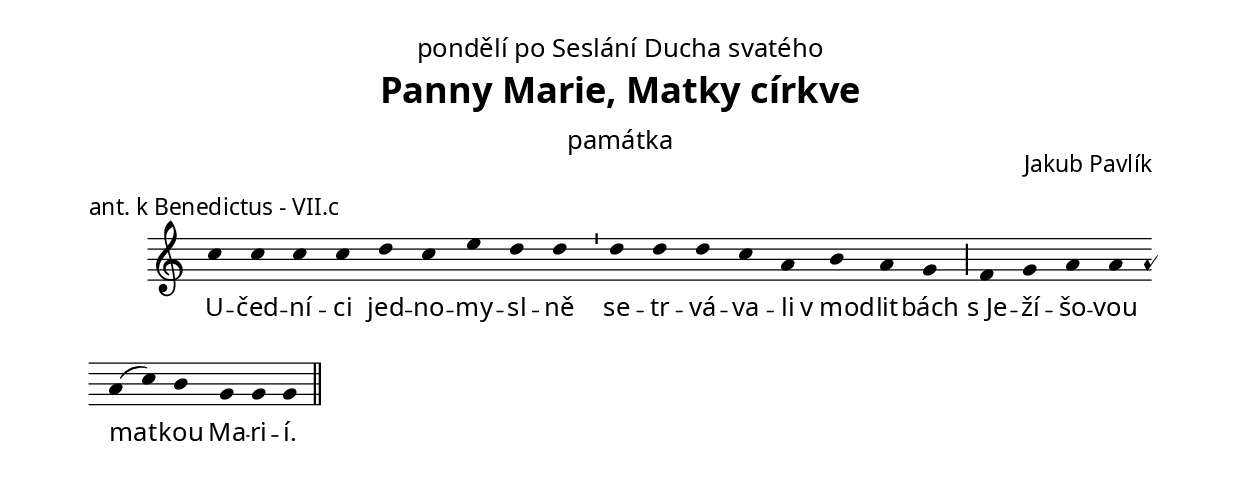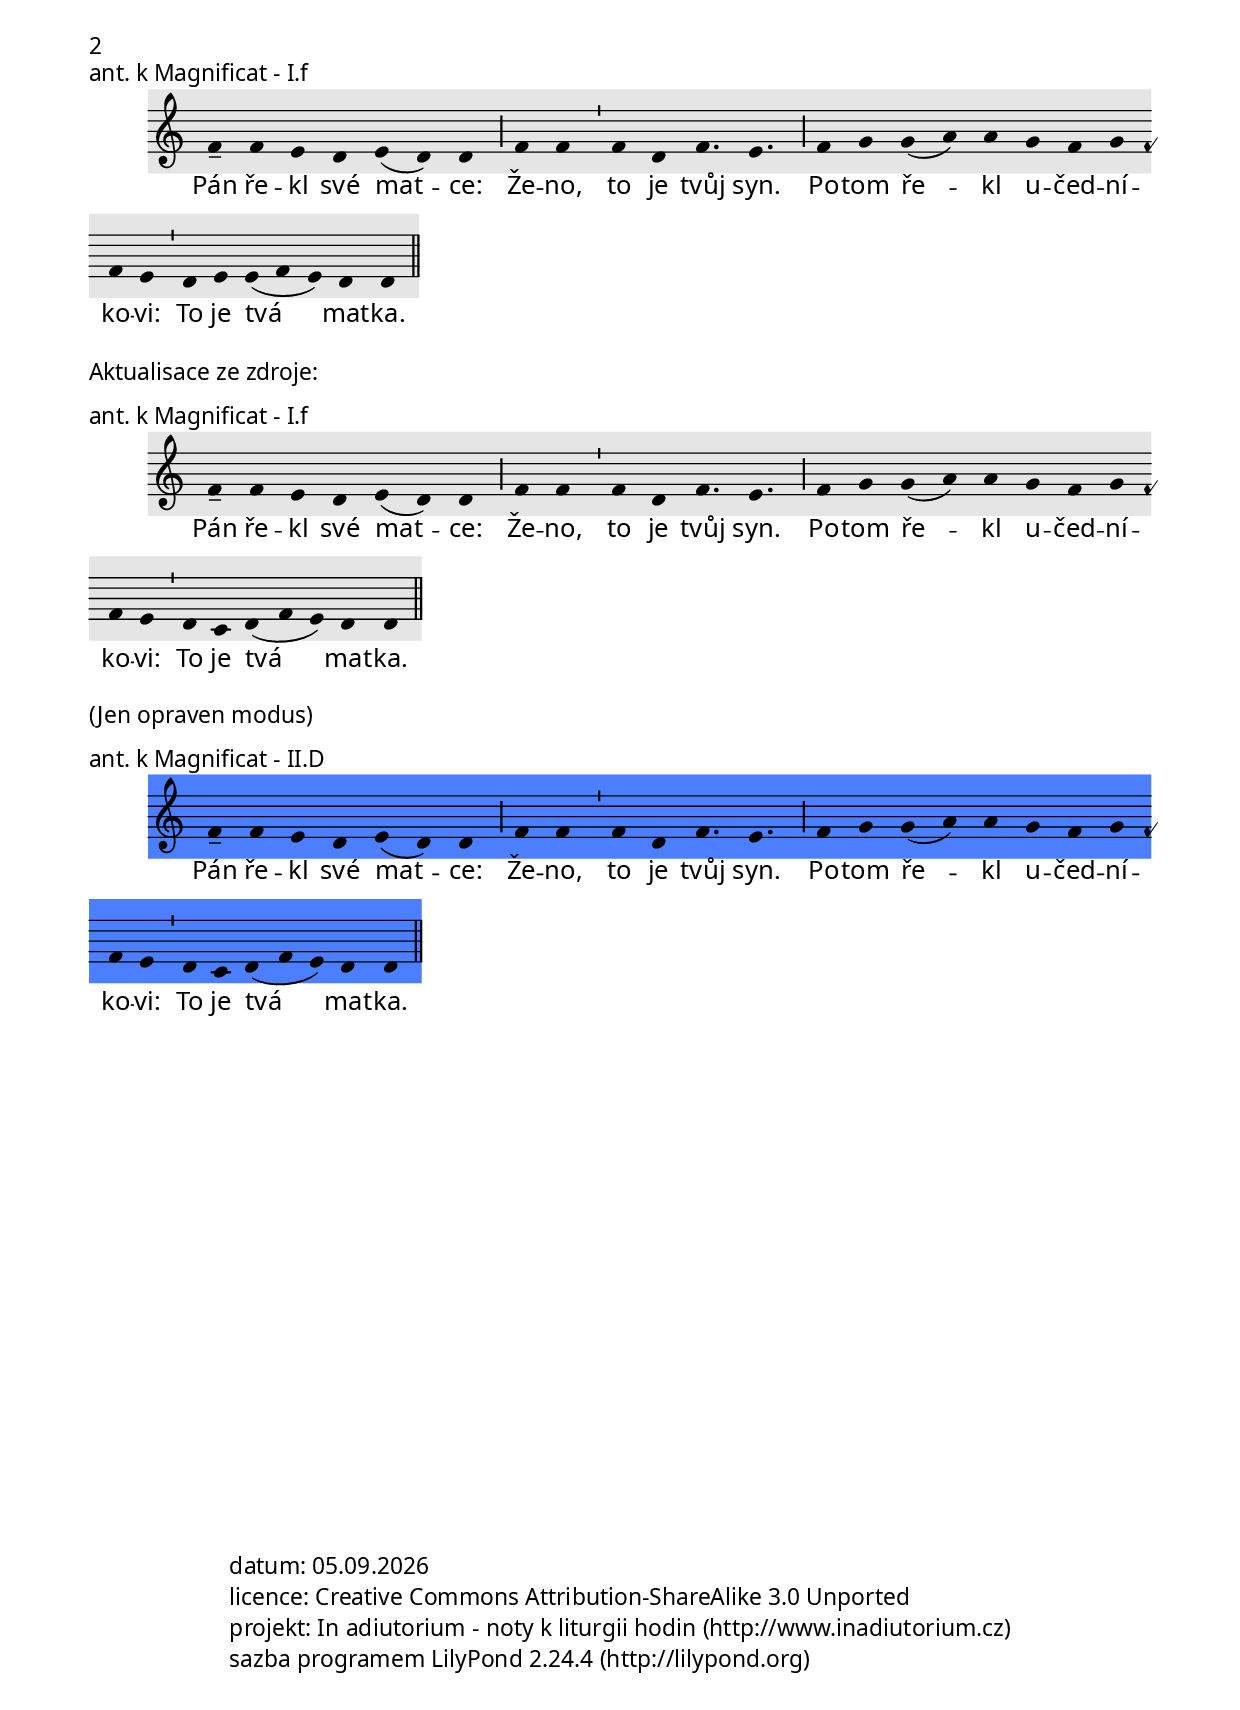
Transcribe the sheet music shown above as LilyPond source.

\version "2.15.37"

\include "../spolecne.ly"

\header {
  title = \markup\titleSvatek
            "Panny Marie, Matky církve"
            památka
            "pondělí po Seslání Ducha svatého"
  composer = "Jakub Pavlík"
}

% http://www.liturgie.cz/ke-stazeni/dodatky-k-misalu-a-breviari/a/pamatka-panny-marie-matky-cirkve

\score {
  \relative c'' {
    \choralniRezim
    c4 c c c d c e d d \barMin
    d d d c a b a g \barMaior
    f g a a a( c) b g g g \barFinalis
  }
  \addlyrics {
    U -- čed -- ní -- ci jed -- no -- my -- sl -- ně
    se -- tr -- vá -- va -- li v_mod -- lit -- bách
    s_Je -- ží -- šo -- vou mat -- kou Ma -- ri -- í.
  }
  \header {
    quid = "ant. k Benedictus"
    modus = "VII"
    differentia = "c"
    psalmus = ""
    fial = "antifony/velikonoce_tyden7.ly#pa-amag?jiny_text"
    id = "aben"
    piece = \markup\sestavTitulekBezZalmu
  }
}

\pageBreak

\score {
  \relative c' {
    \zvyraznovacSedy
    \choralniRezim
    f4-- f e d e( d) d \barMaior
    f f \barMin f d f4. e \barMaior
    f4 g g( a) a g f g f e \barMin
    d e e( f e) d d \barFinalis
  }
  \addlyrics {
    Pán ře -- kl své mat -- ce:
    Že -- no, to je tvůj syn.
    Po -- tom ře -- kl u -- čed -- ní -- ko -- vi:
    To je tvá mat -- ka.
  }
  \header {
    quid = "ant. k Magnificat"
    modus = "I"
    differentia = "f"
    psalmus = ""
    fial = "commune/commune_maria.ly#nona?-aleluja"
    id = "amag"
    piece = \markup {\sestavTitulekBezZalmu}
  }
}

\markup{Aktualisace ze zdroje:}

\score {
  \relative c' {
    \zvyraznovacSedy
    \choralniRezim
    f4-- f e d e( d) d \barMaior
    f f \barMin f d f4. e \barMaior
    f4 g g( a) a g f g f e \barMin
    d c d( f e) d d \barFinalis
  }
  \addlyrics {
    Pán ře -- kl své mat -- ce:
    Že -- no, to je tvůj syn.
    Po -- tom ře -- kl u -- čed -- ní -- ko -- vi:
    To je tvá mat -- ka.
  }
  \header {
    quid = "ant. k Magnificat"
    modus = "I"
    differentia = "f"
    psalmus = ""
    fial = "commune/commune_maria.ly#nona?-aleluja"
    id = "amag"
    piece = \markup {\sestavTitulekBezZalmu}
  }
}

\markup{(Jen opraven modus)}

\score {
  \relative c' {
    \zvyraznovacModry
    \choralniRezim
    f4-- f e d e( d) d \barMaior
    f f \barMin f d f4. e \barMaior
    f4 g g( a) a g f g f e \barMin
    d c d( f e) d d \barFinalis
  }
  \addlyrics {
    Pán ře -- kl své mat -- ce:
    Že -- no, to je tvůj syn.
    Po -- tom ře -- kl u -- čed -- ní -- ko -- vi:
    To je tvá mat -- ka.
  }
  \header {
    quid = "ant. k Magnificat"
    modus = "II"
    differentia = "D"
    psalmus = ""
    fial = "commune/commune_maria.ly#nona?-aleluja"
    id = "amag"
    piece = \markup {\sestavTitulekBezZalmu}
  }
}
